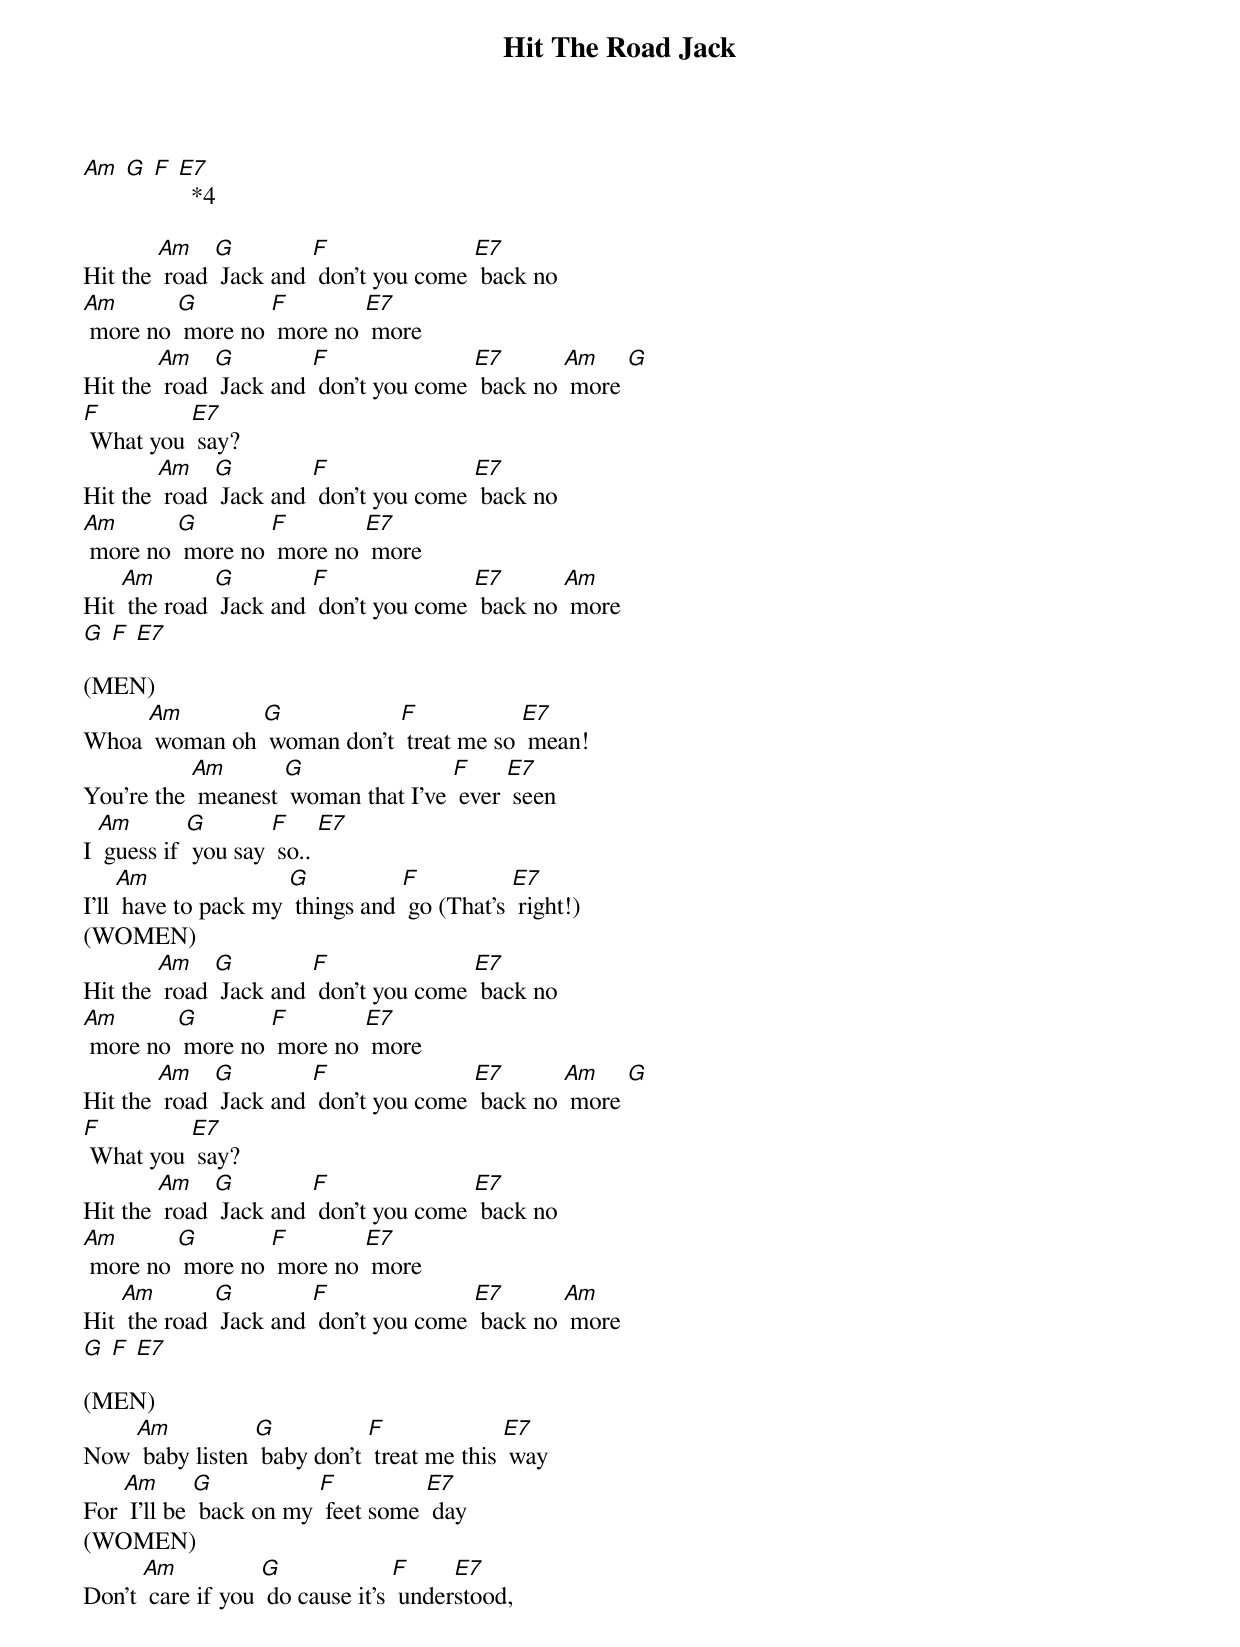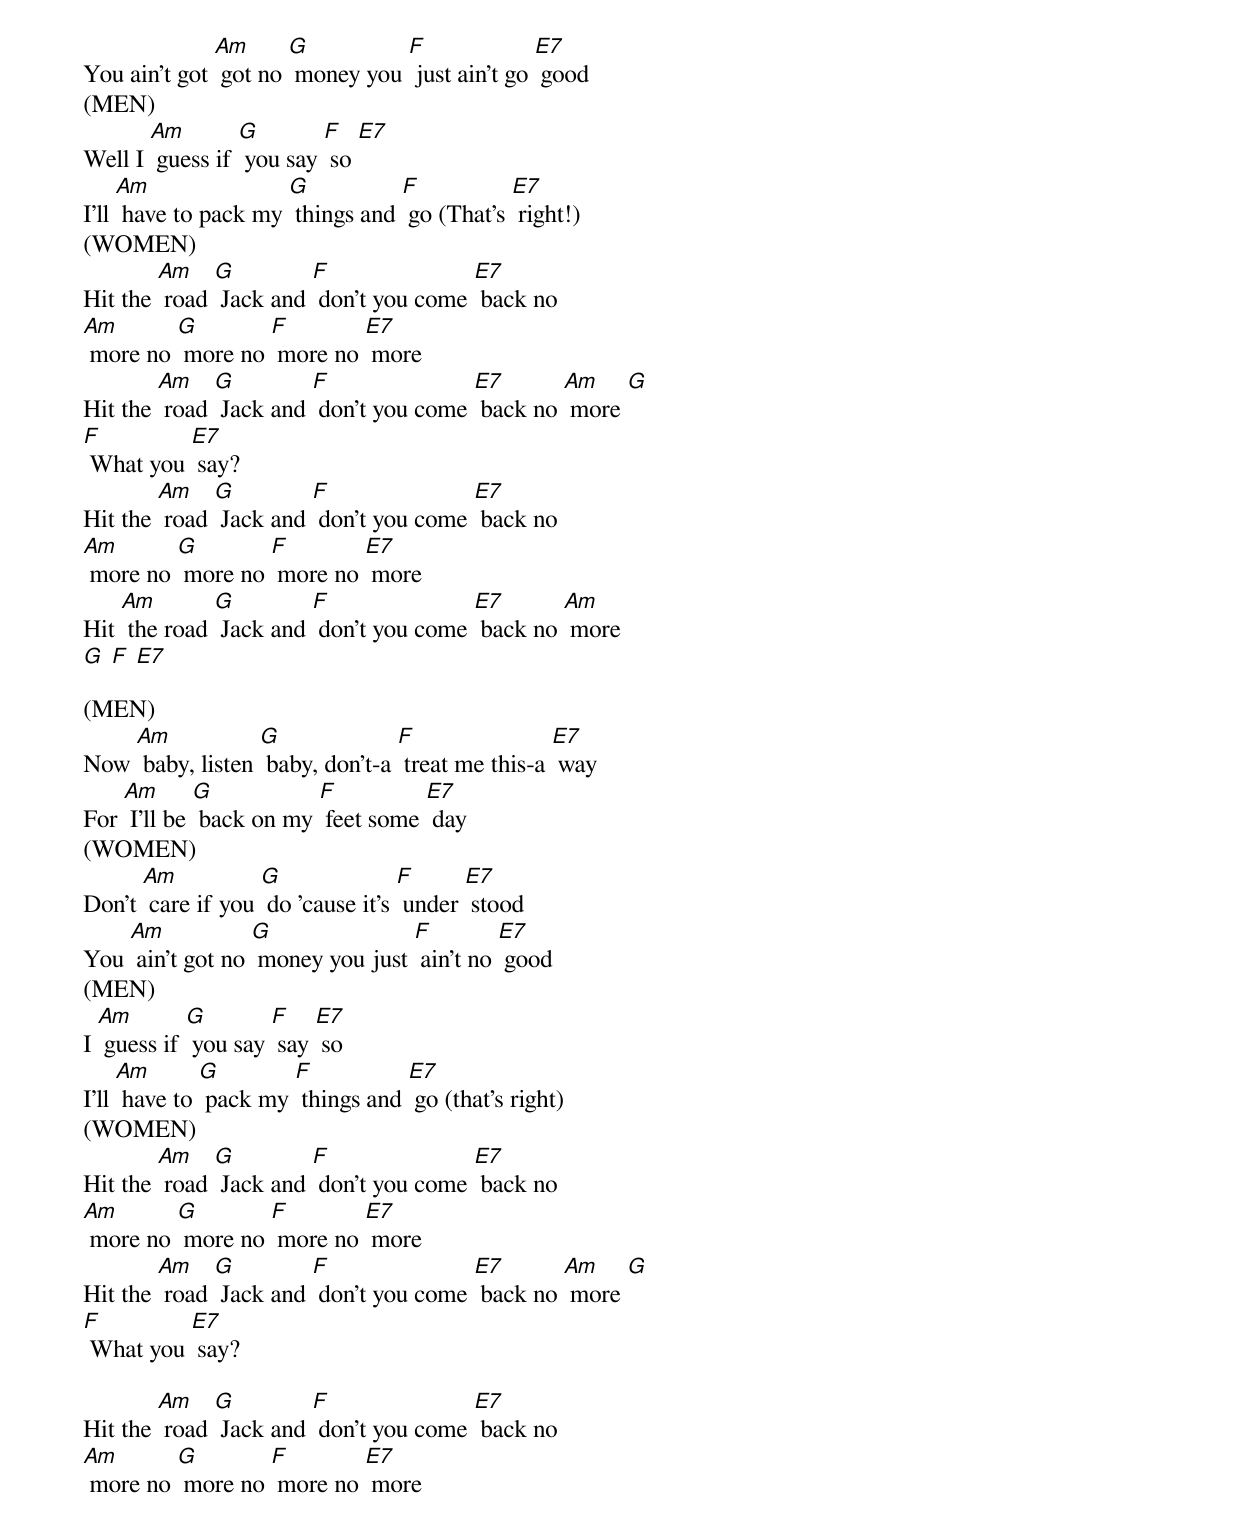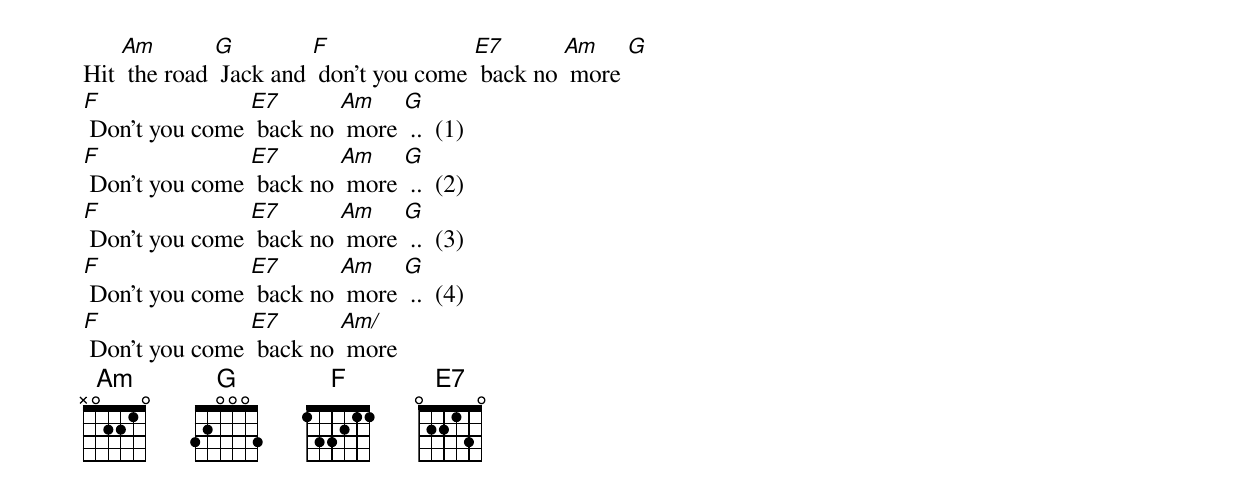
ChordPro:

{t: Hit The Road Jack }
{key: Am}
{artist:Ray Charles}
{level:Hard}

[Am] [G] [F] [E7]  *4
{c: }

Hit the [Am] road [G] Jack and [F] don't you come [E7] back no
[Am] more no [G] more no [F] more no [E7] more
Hit the [Am] road [G] Jack and [F] don't you come [E7] back no [Am] more [G]
[F] What you [E7] say?
Hit the [Am] road [G] Jack and [F] don't you come [E7] back no
[Am] more no [G] more no [F] more no [E7] more
Hit [Am] the road [G] Jack and [F] don't you come [E7] back no [Am] more
[G] [F] [E7]

(MEN)
Whoa [Am] woman oh [G] woman don't [F] treat me so [E7] mean!
You're the [Am] meanest [G] woman that I've [F] ever [E7] seen
I [Am] guess if [G] you say [F] so.. [E7]
I'll [Am] have to pack my [G] things and [F] go (That's [E7] right!)
{c: }
(WOMEN)
Hit the [Am] road [G] Jack and [F] don't you come [E7] back no
[Am] more no [G] more no [F] more no [E7] more
Hit the [Am] road [G] Jack and [F] don't you come [E7] back no [Am] more [G]
[F] What you [E7] say?
Hit the [Am] road [G] Jack and [F] don't you come [E7] back no
[Am] more no [G] more no [F] more no [E7] more
Hit [Am] the road [G] Jack and [F] don't you come [E7] back no [Am] more
[G] [F] [E7]

(MEN)
Now [Am] baby listen [G] baby don't [F] treat me this [E7] way
For [Am] I'll be [G] back on my [F] feet some [E7] day
{c: }
(WOMEN)
Don't [Am] care if you [G] do cause it's [F] under[E7]stood,
You ain't got [Am] got no [G] money you [F] just ain't go [E7] good
{c: }
(MEN)
Well I [Am] guess if [G] you say [F] so [E7]
I'll [Am] have to pack my [G] things and [F] go (That's [E7] right!)
{c: }
(WOMEN)
Hit the [Am] road [G] Jack and [F] don't you come [E7] back no
[Am] more no [G] more no [F] more no [E7] more
Hit the [Am] road [G] Jack and [F] don't you come [E7] back no [Am] more [G]
[F] What you [E7] say?
Hit the [Am] road [G] Jack and [F] don't you come [E7] back no
[Am] more no [G] more no [F] more no [E7] more
Hit [Am] the road [G] Jack and [F] don't you come [E7] back no [Am] more
[G] [F] [E7]

(MEN)
Now [Am] baby, listen [G] baby, don't-a [F] treat me this-a [E7] way
For [Am] I'll be [G] back on my [F] feet some [E7] day
{c: }
(WOMEN)
Don't [Am] care if you [G] do 'cause it's [F] under [E7] stood
You [Am] ain't got no [G] money you just [F] ain't no [E7] good
{c: }
(MEN)
I [Am] guess if [G] you say [F] say [E7] so
I'll [Am] have to [G] pack my [F] things and [E7] go (that's right)
{c: }
(WOMEN)
Hit the [Am] road [G] Jack and [F] don't you come [E7] back no
[Am] more no [G] more no [F] more no [E7] more
Hit the [Am] road [G] Jack and [F] don't you come [E7] back no [Am] more [G]
[F] What you [E7] say?

Hit the [Am] road [G] Jack and [F] don't you come [E7] back no
[Am] more no [G] more no [F] more no [E7] more
Hit [Am] the road [G] Jack and [F] don't you come [E7] back no [Am] more [G]
[F] Don't you come [E7] back no [Am] more [G] ..  <grey>(1)</grey>
[F] Don't you come [E7] back no [Am] more [G] ..  <grey>(2)</grey>
[F] Don't you come [E7] back no [Am] more [G] ..  <grey>(3)</grey>
[F] Don't you come [E7] back no [Am] more [G] ..  <grey>(4)</grey>
[F] Don't you come [E7] back no [Am/] more
